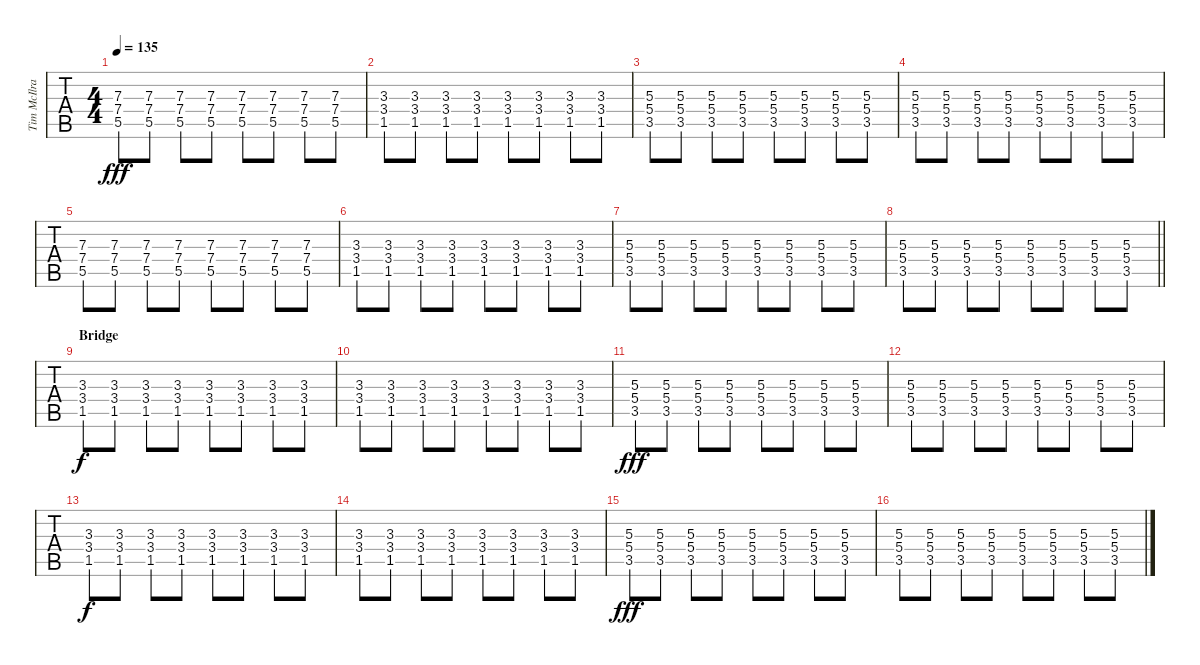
\track ("Tim McIlrath - Guitar One" "Tim McIlra") {instrument distortionguitar}
\staff {tabs}
\tuning (Eb4 Bb3 Gb3 Db3 Ab2 Eb2) {hide}
\ts (4 4)
\tempo 135
\clef g2
\ks c
(7.3 7.4 5.5).8{dy fff volume 9 balance 12} (7.3 7.4 5.5).8 (7.3 7.4 5.5).8 (7.3 7.4 5.5).8 (7.3 7.4 5.5).8 (7.3 7.4 5.5).8 (7.3 7.4 5.5).8 (7.3 7.4 5.5).8 |
(3.3 3.4 1.5).8 (3.3 3.4 1.5).8 (3.3 3.4 1.5).8 (3.3 3.4 1.5).8 (3.3 3.4 1.5).8 (3.3 3.4 1.5).8 (3.3 3.4 1.5).8 (3.3 3.4 1.5).8 |
(5.3 5.4 3.5).8 (5.3 5.4 3.5).8 (5.3 5.4 3.5).8 (5.3 5.4 3.5).8 (5.3 5.4 3.5).8 (5.3 5.4 3.5).8 (5.3 5.4 3.5).8 (5.3 5.4 3.5).8 |
(5.3 5.4 3.5).8 (5.3 5.4 3.5).8 (5.3 5.4 3.5).8 (5.3 5.4 3.5).8 (5.3 5.4 3.5).8 (5.3 5.4 3.5).8 (5.3 5.4 3.5).8 (5.3 5.4 3.5).8 |
(7.3 7.4 5.5).8 (7.3 7.4 5.5).8 (7.3 7.4 5.5).8 (7.3 7.4 5.5).8 (7.3 7.4 5.5).8 (7.3 7.4 5.5).8 (7.3 7.4 5.5).8 (7.3 7.4 5.5).8 |
(3.3 3.4 1.5).8 (3.3 3.4 1.5).8 (3.3 3.4 1.5).8 (3.3 3.4 1.5).8 (3.3 3.4 1.5).8 (3.3 3.4 1.5).8 (3.3 3.4 1.5).8 (3.3 3.4 1.5).8 |
(5.3 5.4 3.5).8 (5.3 5.4 3.5).8 (5.3 5.4 3.5).8 (5.3 5.4 3.5).8 (5.3 5.4 3.5).8 (5.3 5.4 3.5).8 (5.3 5.4 3.5).8 (5.3 5.4 3.5).8 |
\barLineRight lightlight
(5.3 5.4 3.5).8 (5.3 5.4 3.5).8 (5.3 5.4 3.5).8 (5.3 5.4 3.5).8 (5.3 5.4 3.5).8 (5.3 5.4 3.5).8 (5.3 5.4 3.5).8 (5.3 5.4 3.5).8 |
\section ("" "Bridge")
(3.3 3.4 1.5).8{dy f} (3.3 3.4 1.5).8 (3.3 3.4 1.5).8 (3.3 3.4 1.5).8 (3.3 3.4 1.5).8 (3.3 3.4 1.5).8 (3.3 3.4 1.5).8 (3.3 3.4 1.5).8 |
(3.3 3.4 1.5).8 (3.3 3.4 1.5).8 (3.3 3.4 1.5).8 (3.3 3.4 1.5).8 (3.3 3.4 1.5).8 (3.3 3.4 1.5).8 (3.3 3.4 1.5).8 (3.3 3.4 1.5).8 |
(5.3 5.4 3.5).8{dy fff} (5.3 5.4 3.5).8 (5.3 5.4 3.5).8 (5.3 5.4 3.5).8 (5.3 5.4 3.5).8 (5.3 5.4 3.5).8 (5.3 5.4 3.5).8 (5.3 5.4 3.5).8 |
(5.3 5.4 3.5).8 (5.3 5.4 3.5).8 (5.3 5.4 3.5).8 (5.3 5.4 3.5).8 (5.3 5.4 3.5).8 (5.3 5.4 3.5).8 (5.3 5.4 3.5).8 (5.3 5.4 3.5).8 |
(3.3 3.4 1.5).8{dy f} (3.3 3.4 1.5).8 (3.3 3.4 1.5).8 (3.3 3.4 1.5).8 (3.3 3.4 1.5).8 (3.3 3.4 1.5).8 (3.3 3.4 1.5).8 (3.3 3.4 1.5).8 |
(3.3 3.4 1.5).8 (3.3 3.4 1.5).8 (3.3 3.4 1.5).8 (3.3 3.4 1.5).8 (3.3 3.4 1.5).8 (3.3 3.4 1.5).8 (3.3 3.4 1.5).8 (3.3 3.4 1.5).8 |
(5.3 5.4 3.5).8{dy fff} (5.3 5.4 3.5).8 (5.3 5.4 3.5).8 (5.3 5.4 3.5).8 (5.3 5.4 3.5).8 (5.3 5.4 3.5).8 (5.3 5.4 3.5).8 (5.3 5.4 3.5).8 |
(5.3 5.4 3.5).8 (5.3 5.4 3.5).8 (5.3 5.4 3.5).8 (5.3 5.4 3.5).8 (5.3 5.4 3.5).8 (5.3 5.4 3.5).8 (5.3 5.4 3.5).8 (5.3 5.4 3.5).8
